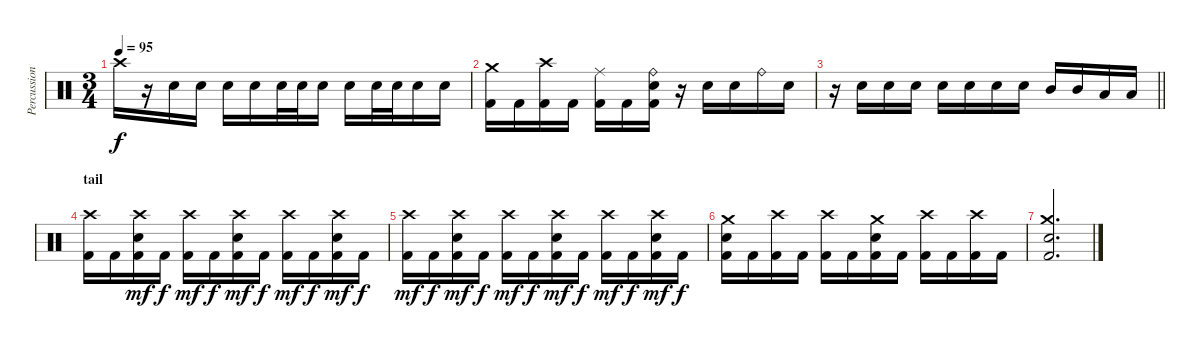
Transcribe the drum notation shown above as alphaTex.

\track ("Percussion" "Percussion") {instrument percussion}
\staff {score}
\articulation defaults
\ts (3 4)
\tempo 95
\clef neutral
\ks c "Crash high (hit)".16{dy f}
r.16 "Electric Snare (hit)".16 "Electric Snare (hit)".16 "Electric Snare (hit)".16 "Electric Snare (hit)".16 "Electric Snare (hit)".32 "Electric Snare (hit)".32 "Electric Snare (hit)".16 "Electric Snare (hit)".16 "Electric Snare (hit)".32 "Electric Snare (hit)".32 "Electric Snare (hit)".16 "Electric Snare (hit)".16 |
("Crash medium (hit)" "Kick (hit) 2").16 "Kick (hit) 2".16 ("Crash high (hit)" "Kick (hit) 2").16 "Kick (hit) 2".16 ("Ride (middle)" "Kick (hit) 2").16 "Kick (hit) 2".16 ("Ride (bell)" "Electric Snare (hit)" "Kick (hit) 2").16 r.16 "Electric Snare (hit)".16 "Electric Snare (hit)".16 "Ride (bell)".16 "Electric Snare (hit)".16 |
\barLineRight lightlight
r.16 "Electric Snare (hit)".16 "Electric Snare (hit)".16 "Electric Snare (hit)".16 "Electric Snare (hit)".16 "Electric Snare (hit)".16 "Electric Snare (hit)".16 "Electric Snare (hit)".16 "Mid Tom (hit)".16 "Mid Tom (hit)".16 "Low Tom (hit)".16 "Low Tom (hit)".16 |
\section ("" "tail")
("Crash high (hit)" "Kick (hit) 2").16 "Kick (hit) 2".16 ("Crash high (hit)" "Electric Snare (hit)" "Kick (hit) 2").16{dy mf} "Kick (hit) 2".16{dy f} ("Crash high (hit)" "Kick (hit) 2").16{dy mf} "Kick (hit) 2".16{dy f} ("Crash high (hit)" "Electric Snare (hit)" "Kick (hit) 2").16{dy mf} "Kick (hit) 2".16{dy f} ("Crash high (hit)" "Kick (hit) 2").16{dy mf} "Kick (hit) 2".16{dy f} ("Crash high (hit)" "Electric Snare (hit)" "Kick (hit) 2").16{dy mf} "Kick (hit) 2".16{dy f} |
("Crash high (hit)" "Kick (hit) 2").16{dy mf} "Kick (hit) 2".16{dy f} ("Crash high (hit)" "Electric Snare (hit)" "Kick (hit) 2").16{dy mf} "Kick (hit) 2".16{dy f} ("Crash high (hit)" "Kick (hit) 2").16{dy mf} "Kick (hit) 2".16{dy f} ("Crash high (hit)" "Electric Snare (hit)" "Kick (hit) 2").16{dy mf} "Kick (hit) 2".16{dy f} ("Crash high (hit)" "Kick (hit) 2").16{dy mf} "Kick (hit) 2".16{dy f} ("Crash high (hit)" "Electric Snare (hit)" "Kick (hit) 2").16{dy mf} "Kick (hit) 2".16{dy f} |
("Crash medium (hit)" "Electric Snare (hit)" "Kick (hit) 2").16 "Kick (hit) 2".16 ("Crash high (hit)" "Kick (hit) 2").16 "Kick (hit) 2".16 ("Crash high (hit)" "Kick (hit) 2").16 "Kick (hit) 2".16 ("Crash medium (hit)" "Electric Snare (hit)" "Kick (hit) 2").16 "Kick (hit) 2".16 ("Crash high (hit)" "Kick (hit) 2").16 "Kick (hit) 2".16 ("Crash high (hit)" "Kick (hit) 2").16 "Kick (hit) 2".16 |
("Crash medium (hit)" "Electric Snare (hit)" "Kick (hit) 2").2{d}
